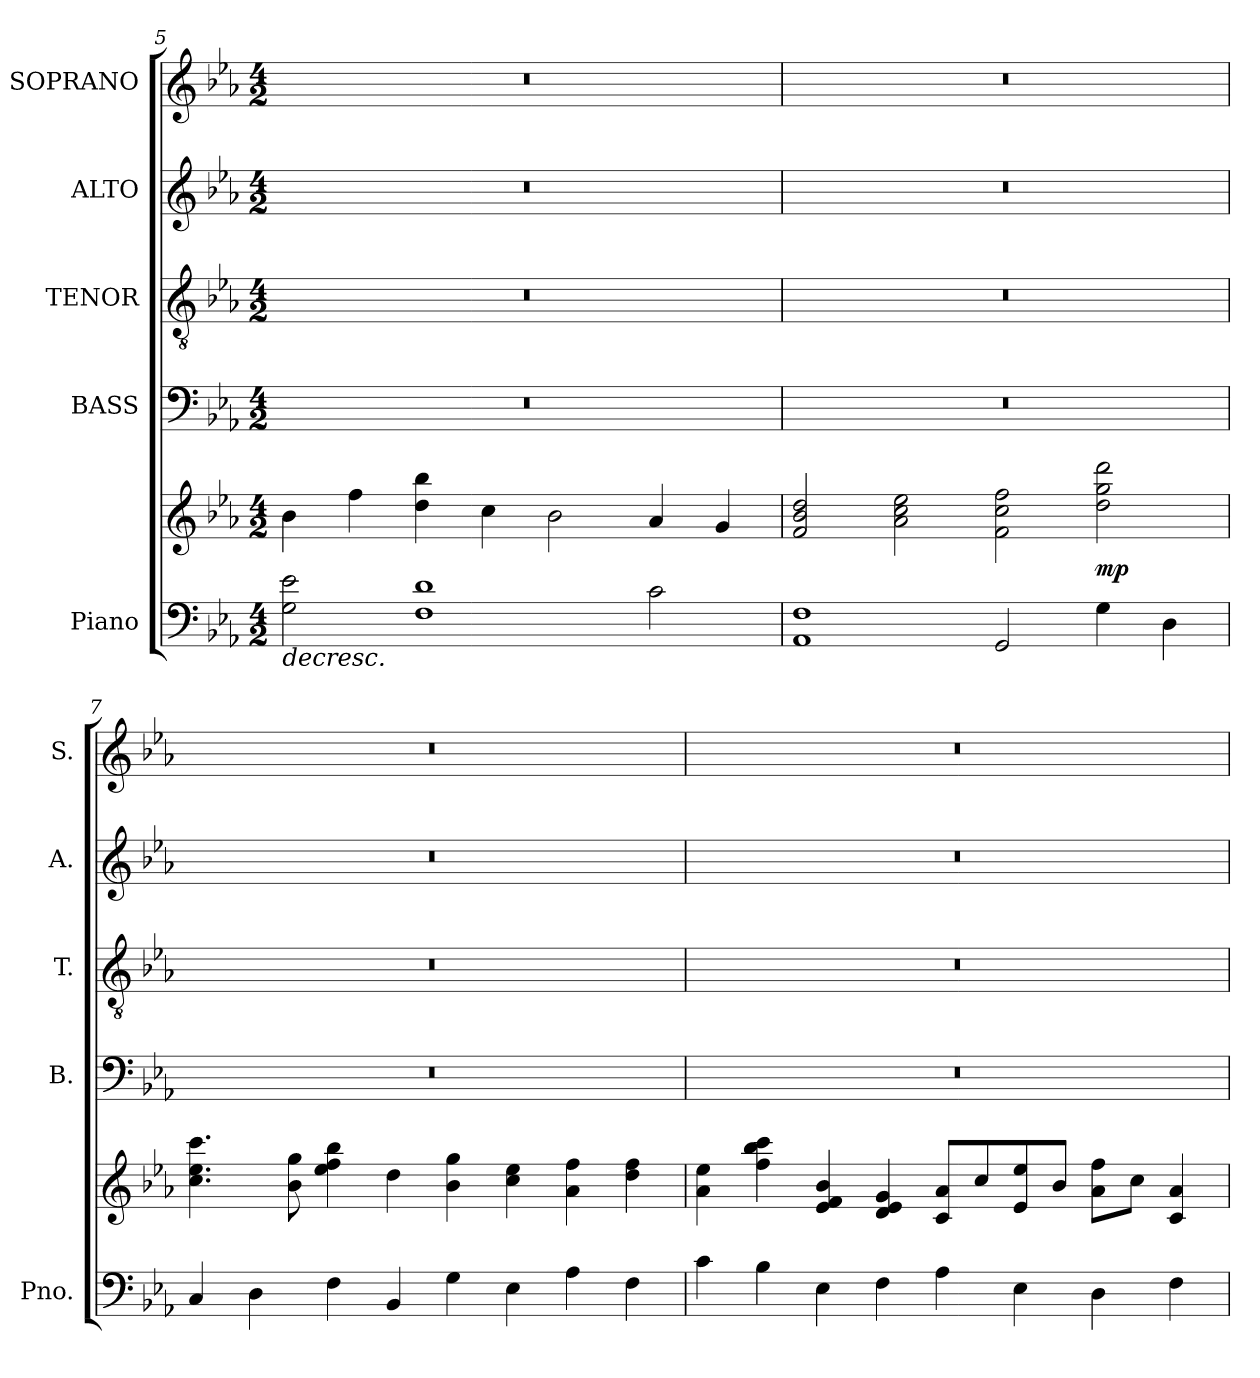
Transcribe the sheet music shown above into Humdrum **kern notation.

**kern	**kern	**dynam	**kern	**kern	**kern	**kern
*part5	*part5	*part5	*part4	*part3	*part2	*part1
*staff6	*staff5	*staff5/6	*staff4	*staff3	*staff2	*staff1
*I"Piano	*	*	*I"BASS	*I"TENOR	*I"ALTO	*I"SOPRANO
*I'Pno.	*	*	*I'B.	*I'T.	*I'A.	*I'S.
*clefF4	*clefG2	*	*clefF4	*clefGv2	*clefG2	*clefG2
*	*	*	*	*ITrd7c12	*	*
*k[b-e-a-]	*k[b-e-a-]	*	*k[b-e-a-]	*k[b-e-a-]	*k[b-e-a-]	*k[b-e-a-]
*E-:	*E-:	*	*E-:	*E-:	*E-:	*E-:
*M4/2	*M4/2	*	*M4/2	*M4/2	*M4/2	*M4/2
=5	=5	=5	=5	=5	=5	=5
!	!	!LO:HP:b=2	!LO:N:vis=1	!LO:N:vis=1	!LO:N:vis=1	!LO:N:vis=1
2Gi\ 2e-i	4b-i\	>	0r	0r	0r	0r
.	4ffi\	.	.	.	.	.
1Fi 1di	4ddi\ 4bb-i	.	.	.	.	.
.	4cci\	.	.	.	.	.
.	2b-i\	.	.	.	.	.
2ci\	4a-i/	.	.	.	.	.
.	4gi/	.	.	.	.	.
=6	=6	=6	=6	=6	=6	=6
!	!	!	!LO:N:vis=1	!LO:N:vis=1	!LO:N:vis=1	!LO:N:vis=1
1AA-i 1Fi	2fi/ 2b-i 2ddi	.	0r	0r	0r	0r
.	2a-i\ 2cci 2ee-i	.	.	.	.	.
2GGi/	2fi\ 2cci 2ffi	.	.	.	.	.
4Gi\	2ddi\ 2ggi 2dddi	mp	.	.	.	.
4Di\	.	.	.	.	.	.
.	.	]	.	.	.	.
=7	=7	=7	=7	=7	=7	=7
!	!	!	!LO:N:vis=1	!LO:N:vis=1	!LO:N:vis=1	!LO:N:vis=1
4Ci/	4.cci\ 4.ee-i 4.ccci	.	0r	0r	0r	0r
4Di\	.	.	.	.	.	.
.	8b-i\ 8ggi	.	.	.	.	.
4Fi\	4ee-i\ 4ffi 4bb-i	.	.	.	.	.
4BB-i/	4ddi\	.	.	.	.	.
4Gi\	4b-i\ 4ggi	.	.	.	.	.
4E-i\	4cci\ 4ee-i	.	.	.	.	.
4A-i\	4a-i\ 4ffi	.	.	.	.	.
4Fi\	4ddi\ 4ffi	.	.	.	.	.
!!LO:LB:g=z
=8	=8	=8	=8	=8	=8	=8
!	!	!	!LO:N:vis=1	!LO:N:vis=1	!LO:N:vis=1	!LO:N:vis=1
4ci\	4a-i\ 4ee-i	.	0r	0r	0r	0r
4B-i\	4ffi\ 4bb-i 4ccci	.	.	.	.	.
4E-i\	4e-i/ 4fi 4b-i	.	.	.	.	.
4Fi\	4di/ 4e-i 4gi	.	.	.	.	.
4A-i\	8ci/ 8a-iL	.	.	.	.	.
.	8cci/	.	.	.	.	.
4E-i\	8e-i/ 8ee-i	.	.	.	.	.
.	8b-i/J	.	.	.	.	.
4Di\	8a-i\ 8ffiL	.	.	.	.	.
.	8cci\J	.	.	.	.	.
4Fi\	4ci/ 4a-i	.	.	.	.	.
=	=	=	=	=	=	=
*-	*-	*-	*-	*-	*-	*-
